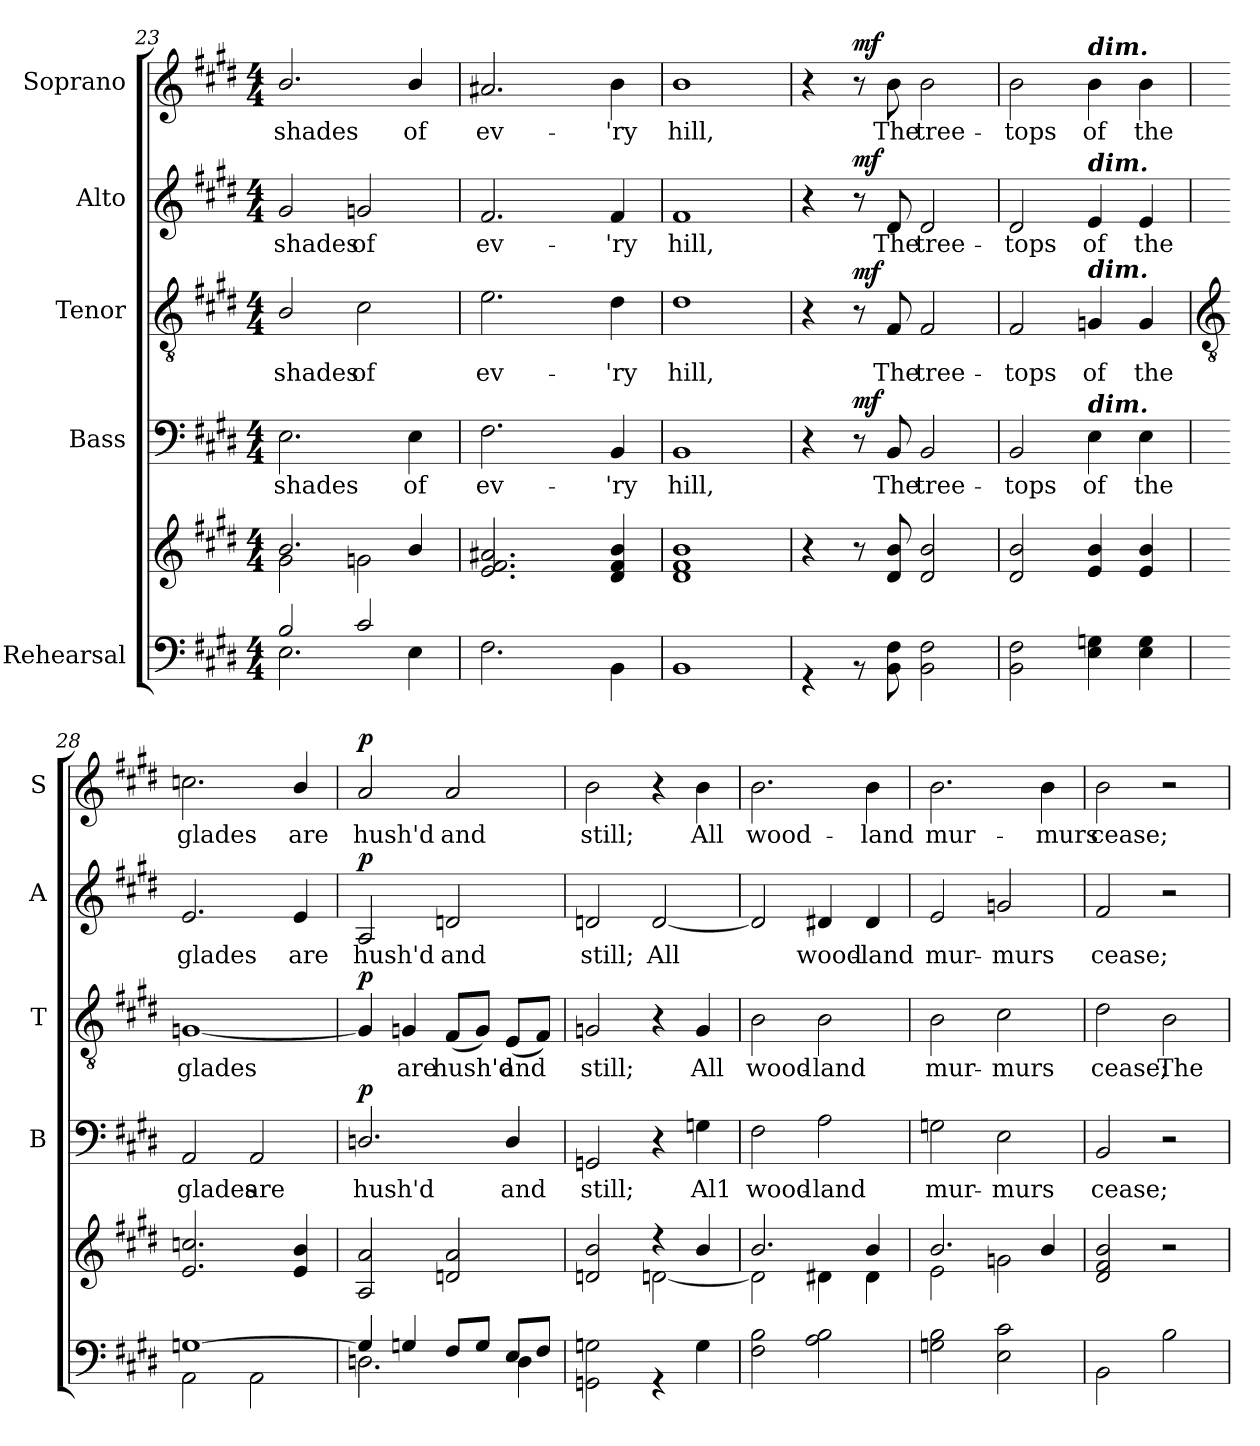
**kern	**kern	**kern	**text	**dynam	**kern	**text	**dynam	**kern	**text	**dynam	**kern	**text	**dynam
*part5	*part5	*part4	*part4	*part4	*part3	*part3	*part3	*part2	*part2	*part2	*part1	*part1	*part1
*staff6	*staff5	*staff4	*staff4	*staff4	*staff3	*staff3	*staff3	*staff2	*staff2	*staff2	*staff1	*staff1	*staff1
*I"Rehearsal	*	*I"Bass	*	*	*I"Tenor	*	*	*I"Alto	*	*	*I"Soprano	*	*
*	*	*I'B	*	*	*I'T	*	*	*I'A	*	*	*I'S	*	*
*clefF4	*clefG2	*clefF4	*	*	*clefGv2	*	*	*clefG2	*	*	*clefG2	*	*
*k[f#c#g#d#]	*k[f#c#g#d#]	*k[f#c#g#d#]	*	*	*k[f#c#g#d#]	*	*	*k[f#c#g#d#]	*	*	*k[f#c#g#d#]	*	*
*E:	*E:	*E:	*	*	*E:	*	*	*E:	*	*	*E:	*	*
*M4/4	*M4/4	*M4/4	*	*	*M4/4	*	*	*M4/4	*	*	*M4/4	*	*
=23	=23	=23	=23	=23	=23	=23	=23	=23	=23	=23	=23	=23	=23
*^	*^	*	*	*	*	*	*	*	*	*	*	*	*
!	!	!	!	!	!LO:LY:b	!	!	!LO:LY:b	!	!	!LO:LY:b	!	!	!LO:LY:b	!
2B/	2.E\	2.b/	2g#\	2.E	shades	.	2B/	shades	.	2g#	shades	.	2.b/	shades	.
!	!	!	!	!	!	!	!	!LO:LY:b	!	!	!LO:LY:b	!	!	!	!
2c#/	.	.	2gn\	.	.	.	2c#	of	.	2gn	of	.	.	.	.
!	!	!	!	!	!LO:LY:b	!	!	!	!	!	!	!	!	!LO:LY:b	!
.	4E\	4b/	.	4E	of	.	.	.	.	.	.	.	4b/	of	.
=24	=24	=24	=24	=24	=24	=24	=24	=24	=24	=24	=24	=24	=24	=24	=24
!	!	!	!	!	!LO:LY:b	!	!	!LO:LY:b	!	!	!LO:LY:b	!	!	!LO:LY:b	!
1ryy	2.F#\	2.e/ 2.f#/ 2.a#X/	2ryy	2.F#	ev-	.	2.e	ev-	.	2.f#	ev-	.	2.a#X	ev-	.
.	.	.	2ryy	.	.	.	.	.	.	.	.	.	.	.	.
!	!	!	!	!	!LO:LY:b	!	!	!LO:LY:b	!	!	!LO:LY:b	!	!	!LO:LY:b	!
.	4BB\	4d#/ 4f#/ 4b/	.	4BB	-'ry	.	4d#	-'ry	.	4f#	-'ry	.	4b	-'ry	.
=25	=25	=25	=25	=25	=25	=25	=25	=25	=25	=25	=25	=25	=25	=25	=25
!	!	!	!	!	!LO:LY:b	!	!	!LO:LY:b	!	!	!LO:LY:b	!	!	!LO:LY:b	!
1ryy	1BB\	1d#/ 1f#/ 1b/	1ryy	1BB	hill,	.	1d#	hill,	.	1f#	hill,	.	1b	hill,	.
=26	=26	=26	=26	=26	=26	=26	=26	=26	=26	=26	=26	=26	=26	=26	=26
1ryy	4r	4r	2ryy	4r	.	.	4r	.	.	4r	.	.	4r	.	.
!	!	!	!	!	!	!LO:DY:b	!	!	!LO:DY:b	!	!	!LO:DY:b	!	!	!LO:DY:b
.	8r	8r	.	8r	.	mf	8r	.	mf	8r	.	mf	8r	.	mf
!	!	!	!	!	!LO:LY:b	!	!	!LO:LY:b	!	!	!LO:LY:b	!	!	!LO:LY:b	!
.	8BB\ 8F#\	8d#/ 8b/	.	8BB	The	.	8F#	The	.	8d#	The	.	8b	The	.
!	!	!	!	!	!LO:LY:b	!	!	!LO:LY:b	!	!	!LO:LY:b	!	!	!LO:LY:b	!
.	2BB\ 2F#\	2d#/ 2b/	2ryy	2BB	tree-	.	2F#	tree-	.	2d#	tree-	.	2b	tree-	.
=27	=27	=27	=27	=27	=27	=27	=27	=27	=27	=27	=27	=27	=27	=27	=27
!	!	!	!	!	!LO:LY:b	!	!	!LO:LY:b	!	!	!LO:LY:b	!	!	!LO:LY:b	!
1ryy	2BB\ 2F#\	2d#/ 2b/	2ryy	2BB	-tops	.	2F#	-tops	.	2d#	-tops	.	2b	-tops	.
!	!	!	!	!	!	!	!	!	!	!	!	!	!LO:TX:a:Bi:t=dim.	!	!
!	!	!	!	!	!	!	!	!	!	!LO:TX:a:Bi:t=dim.	!	!	!	!	!
!	!	!	!	!	!	!	!LO:TX:a:Bi:t=dim.	!	!	!	!	!	!	!	!
!	!	!	!	!LO:TX:a:Bi:t=dim.	!	!	!	!	!	!	!	!	!	!	!
!	!	!	!	!	!LO:LY:b	!	!	!LO:LY:b	!	!	!LO:LY:b	!	!	!LO:LY:b	!
.	4E\ 4Gn\	4e/ 4b/	2ryy	4E	of	.	4Gn	of	.	4e	of	.	4b	of	.
!	!	!	!	!	!LO:LY:b	!	!	!LO:LY:b	!	!	!LO:LY:b	!	!	!LO:LY:b	!
.	4E\ 4G\	4e/ 4b/	.	4E	the	.	4G	the	.	4e	the	.	4b	the	.
!!LO:LB:g=z
=28	=28	=28	=28	=28	=28	=28	=28	=28	=28	=28	=28	=28	=28	=28	=28
*	*	*	*	*	*	*	*clefGv2	*	*	*	*	*	*	*	*
!	!	!	!	!	!LO:LY:b	!	!	!LO:LY:b	!	!	!LO:LY:b	!	!	!LO:LY:b	!
[1Gn	2AA\	2.e/ 2.ccn/	1ryy	2AA	glades	.	[1Gn	glades	.	2.e	glades	.	2.ccn	glades	.
!	!	!	!	!	!LO:LY:b	!	!	!	!	!	!	!	!	!	!
.	2AA\	.	.	2AA	are	.	.	.	.	.	.	.	.	.	.
!	!	!	!	!	!	!	!	!	!	!	!LO:LY:b	!	!	!LO:LY:b	!
.	.	4e/ 4b/	.	.	.	.	.	.	.	4e	are	.	4b/	are	.
=29	=29	=29	=29	=29	=29	=29	=29	=29	=29	=29	=29	=29	=29	=29	=29
!	!	!	!	!	!LO:LY:b	!LO:DY:b	!	!	!LO:DY:b	!	!LO:LY:b	!LO:DY:b	!	!LO:LY:b	!LO:DY:b
4G/]	2.Dn\	2A/ 2a/	2ryy	2.Dn/	hush'd	p	4G]	.	p	2A	hush'd	p	2a	hush'd	p
!	!	!	!	!	!	!	!	!LO:LY:b	!	!	!	!	!	!	!
4G/	.	.	.	.	.	.	4G	are	.	.	.	.	.	.	.
!	!	!	!	!	!	!	!	!LO:LY:b	!	!	!LO:LY:b	!	!	!LO:LY:b	!
8F#/L	.	2dn/ 2a/	2ryy	.	.	.	(<8F#L	hush'd	.	2dn	and	.	2a	and	.
8G/J	.	.	.	.	.	.	8GJ)	.	.	.	.	.	.	.	.
!	!	!	!	!	!LO:LY:b	!	!	!LO:LY:b	!	!	!	!	!	!	!
8E/L	4D\	.	.	4D/	and	.	(<8EL	and	.	.	.	.	.	.	.
8F#/J	.	.	.	.	.	.	8F#J)	.	.	.	.	.	.	.	.
=30	=30	=30	=30	=30	=30	=30	=30	=30	=30	=30	=30	=30	=30	=30	=30
!	!	!	!	!	!LO:LY:b	!	!	!LO:LY:b	!	!	!LO:LY:b	!	!	!LO:LY:b	!
1ryy	2GGn\ 2Gn\	2dn/ 2b/	2ryy	2GGn	still;	.	2Gn	still;	.	2dn	still;	.	2b	still;	.
!	!	!	!	!	!	!	!	!	!	!	!LO:LY:b	!	!	!	!
.	4r	4r	[2dn\	4r	.	.	4r	.	.	[2d	All	.	4r	.	.
!	!	!	!	!	!LO:LY:b	!	!	!LO:LY:b	!	!	!	!	!	!LO:LY:b	!
.	4G\	4b/	.	4Gn	Al1	.	4G	All	.	.	.	.	4b	All	.
=31	=31	=31	=31	=31	=31	=31	=31	=31	=31	=31	=31	=31	=31	=31	=31
!	!	!	!	!	!LO:LY:b	!	!	!LO:LY:b	!	!	!	!	!	!LO:LY:b	!
1ryy	2F#\ 2B\	2.b/	2d\]	2F#	wood-	.	2B	wood-	.	2d]	.	.	2.b\	wood-	.
!	!	!	!	!	!LO:LY:b	!	!	!LO:LY:b	!	!	!LO:LY:b	!	!	!	!
.	2A\ 2B\	.	4d#X\	2A	-land	.	2B	-land	.	4d#X	wood-	.	.	.	.
!	!	!	!	!	!	!	!	!	!	!	!LO:LY:b	!	!	!LO:LY:b	!
.	.	4b/	4d#\	.	.	.	.	.	.	4d#	-land	.	4b\	-land	.
=32	=32	=32	=32	=32	=32	=32	=32	=32	=32	=32	=32	=32	=32	=32	=32
!	!	!	!	!	!LO:LY:b	!	!	!LO:LY:b	!	!	!LO:LY:b	!	!	!LO:LY:b	!
1ryy	2Gn\ 2B\	2.b/	2e\	2Gn	mur-	.	2B	mur-	.	2e	mur-	.	2.b\	mur-	.
!	!	!	!	!	!LO:LY:b	!	!	!LO:LY:b	!	!	!LO:LY:b	!	!	!	!
.	2E\ 2c#\	.	2gn\	2E	-murs	.	2c#	-murs	.	2gn	-murs	.	.	.	.
!	!	!	!	!	!	!	!	!	!	!	!	!	!	!LO:LY:b	!
.	.	4b/	.	.	.	.	.	.	.	.	.	.	4b\	-murs	.
=33	=33	=33	=33	=33	=33	=33	=33	=33	=33	=33	=33	=33	=33	=33	=33
!	!	!	!	!	!LO:LY:b	!	!	!LO:LY:b	!	!	!LO:LY:b	!	!	!LO:LY:b	!
1ryy	2BB\	2d#/ 2f#/ 2b/	2ryy	2BB	cease;	.	2d#	cease;	.	2f#	cease;	.	2b\	cease;	.
!	!	!	!	!	!	!	!	!LO:LY:b	!	!	!	!	!	!	!
.	2B\	2r	2ryy	2r	.	.	2B\	The	.	2r	.	.	2r	.	.
*v	*v	*	*	*	*	*	*	*	*	*	*	*	*	*	*
*	*v	*v	*	*	*	*	*	*	*	*	*	*	*	*
=	=	=	=	=	=	=	=	=	=	=	=	=	=
*-	*-	*-	*-	*-	*-	*-	*-	*-	*-	*-	*-	*-	*-
